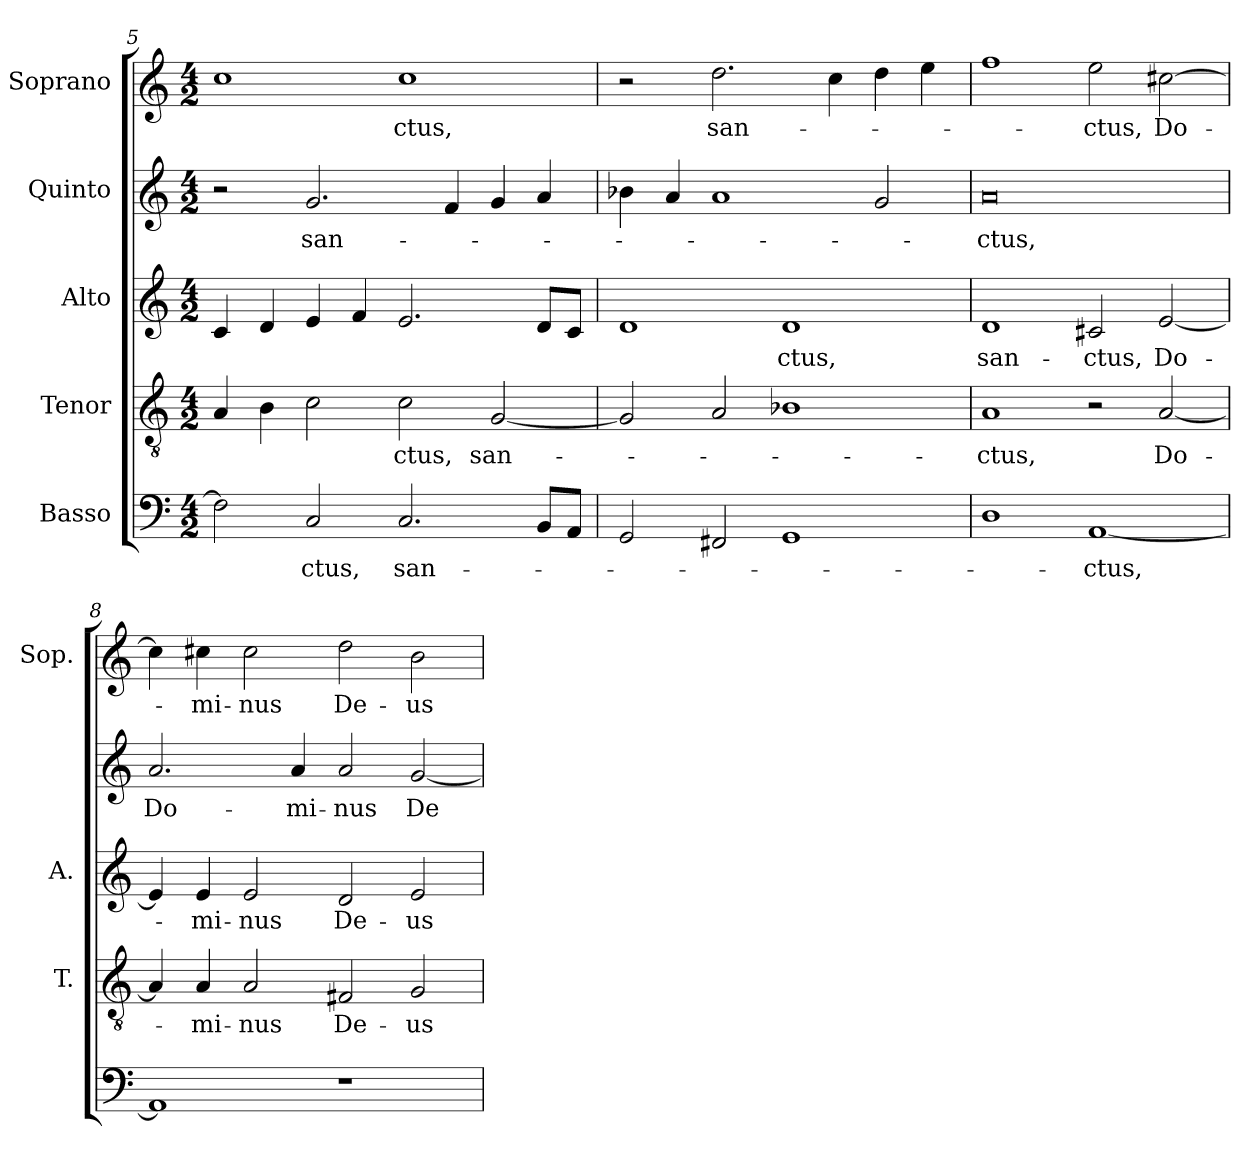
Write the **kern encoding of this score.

**kern	**text	**kern	**text	**kern	**text	**kern	**text	**kern	**text
*part5	*part5	*part4	*part4	*part3	*part3	*part2	*part2	*part1	*part1
*staff5	*staff5	*staff4	*staff4	*staff3	*staff3	*staff2	*staff2	*staff1	*staff1
*I"Basso	*	*I"Tenor	*	*I"Alto	*	*I"Quinto	*	*I"Soprano	*
*	*	*I'T.	*	*I'A.	*	*	*	*I'Sop.	*
*clefF4	*	*clefGv2	*	*clefG2	*	*clefG2	*	*clefG2	*
*	*	*ITrd7c12	*	*	*	*	*	*	*
*k[]	*	*k[]	*	*k[]	*	*k[]	*	*k[]	*
*C:	*	*C:	*	*C:	*	*C:	*	*C:	*
*M4/2	*	*M4/2	*	*M4/2	*	*M4/2	*	*M4/2	*
=5	=5	=5	=5	=5	=5	=5	=5	=5	=5
2Fi\]	.	4AAi/	.	4ci/	.	2r	.	1cci	.
.	.	4BBi\	.	4di/	.	.	.	.	.
!	!LO:LY:b:color=#000000	!	!	!	!	!	!	!	!
!	!	!	!	!	!	!	!LO:LY:b:color=#000000	!	!
2Ci/	-ctus,	2Ci\	.	4ei/	.	2.gi/	san-	.	.
.	.	.	.	4fi/	.	.	.	.	.
!	!LO:LY:b:color=#000000	!	!	!	!	!	!	!	!
!	!	!	!LO:LY:b:color=#000000	!	!	!	!	!	!
!	!	!	!	!	!	!	!	!	!LO:LY:b:color=#000000
2.Ci/	san-	2Ci\	-ctus,	2.ei/	.	.	.	1cci	-ctus,
.	.	.	.	.	.	4fi/	.	.	.
!	!	!	!LO:LY:b:color=#000000	!	!	!	!	!	!
.	.	[2GGi/	san-	.	.	4gi/	.	.	.
8BBi/L	.	.	.	8di/L	.	4ai/	.	.	.
8AAi/J	.	.	.	8ci/J	.	.	.	.	.
=6	=6	=6	=6	=6	=6	=6	=6	=6	=6
2GGi/	.	2GGi/]	.	1di	.	4b-Xi\	.	2r	.
.	.	.	.	.	.	4ai/	.	.	.
!	!	!	!	!	!	!	!	!	!LO:LY:b:color=#000000
2FF#Xi/	.	2AAi/	.	.	.	1ai	.	2.ddi\	san-
!	!	!	!	!	!LO:LY:b:color=#000000	!	!	!	!
1GGi	.	1BB-Xi	.	1di	-ctus,	.	.	.	.
.	.	.	.	.	.	.	.	4cci\	.
.	.	.	.	.	.	2gi/	.	4ddi\	.
.	.	.	.	.	.	.	.	4eei\	.
!!LO:LB:g=z
=7	=7	=7	=7	=7	=7	=7	=7	=7	=7
!	!	!	!LO:LY:b:color=#000000	!	!	!	!	!	!
!	!	!	!	!	!LO:LY:b:color=#000000	!	!	!	!
!	!	!	!	!	!	!	!LO:LY:b:color=#000000	!	!
1Di	.	1AAi	-ctus,	1di	san-	0ai	-ctus,	1ffi	.
!	!LO:LY:b:color=#000000	!	!	!	!	!	!	!	!
!	!	!	!	!	!LO:LY:b:color=#000000	!	!	!	!
!	!	!	!	!	!	!	!	!	!LO:LY:b:color=#000000
[1AAi	-ctus,	2r	.	2c#Xi/	-ctus,	.	.	2eei\	-ctus,
!	!	!	!LO:LY:b:color=#000000	!	!	!	!	!	!
!	!	!	!	!	!LO:LY:b:color=#000000	!	!	!	!
!	!	!	!	!	!	!	!	!	!LO:LY:b:color=#000000
.	.	[2AAi/	Do-	[2ei/	Do-	.	.	[2cc#Xi\	Do-
=8	=8	=8	=8	=8	=8	=8	=8	=8	=8
!	!	!	!	!	!	!	!LO:LY:b:color=#000000	!	!
1AAi]	.	4AAi/]	.	4ei/]	.	2.ai/	Do-	4cc#i\]	.
!	!	!	!LO:LY:b:color=#000000	!	!	!	!	!	!
!	!	!	!	!	!LO:LY:b:color=#000000	!	!	!	!
!	!	!	!	!	!	!	!	!	!LO:LY:b:color=#000000
.	.	4AAi/	-mi-	4ei/	-mi-	.	.	4cc#Xi\	-mi-
!	!	!	!LO:LY:b:color=#000000	!	!	!	!	!	!
!	!	!	!	!	!LO:LY:b:color=#000000	!	!	!	!
!	!	!	!	!	!	!	!	!	!LO:LY:b:color=#000000
.	.	2AAi/	-nus	2ei/	-nus	.	.	2cc#i\	-nus
!	!	!	!	!	!	!	!LO:LY:b:color=#000000	!	!
.	.	.	.	.	.	4ai/	-mi-	.	.
!	!	!	!LO:LY:b:color=#000000	!	!	!	!	!	!
!	!	!	!	!	!LO:LY:b:color=#000000	!	!	!	!
!	!	!	!	!	!	!	!LO:LY:b:color=#000000	!	!
!	!	!	!	!	!	!	!	!	!LO:LY:b:color=#000000
1r	.	2FF#Xi/	De-	2di/	De-	2ai/	-nus	2ddi\	De-
!	!	!	!LO:LY:b:color=#000000	!	!	!	!	!	!
!	!	!	!	!	!LO:LY:b:color=#000000	!	!	!	!
!	!	!	!	!	!	!	!LO:LY:b:color=#000000	!	!
!	!	!	!	!	!	!	!	!	!LO:LY:b:color=#000000
.	.	2GGi/	-us	2ei/	-us	[2gi/	De-	2bi\	-us
=	=	=	=	=	=	=	=	=	=
*-	*-	*-	*-	*-	*-	*-	*-	*-	*-
